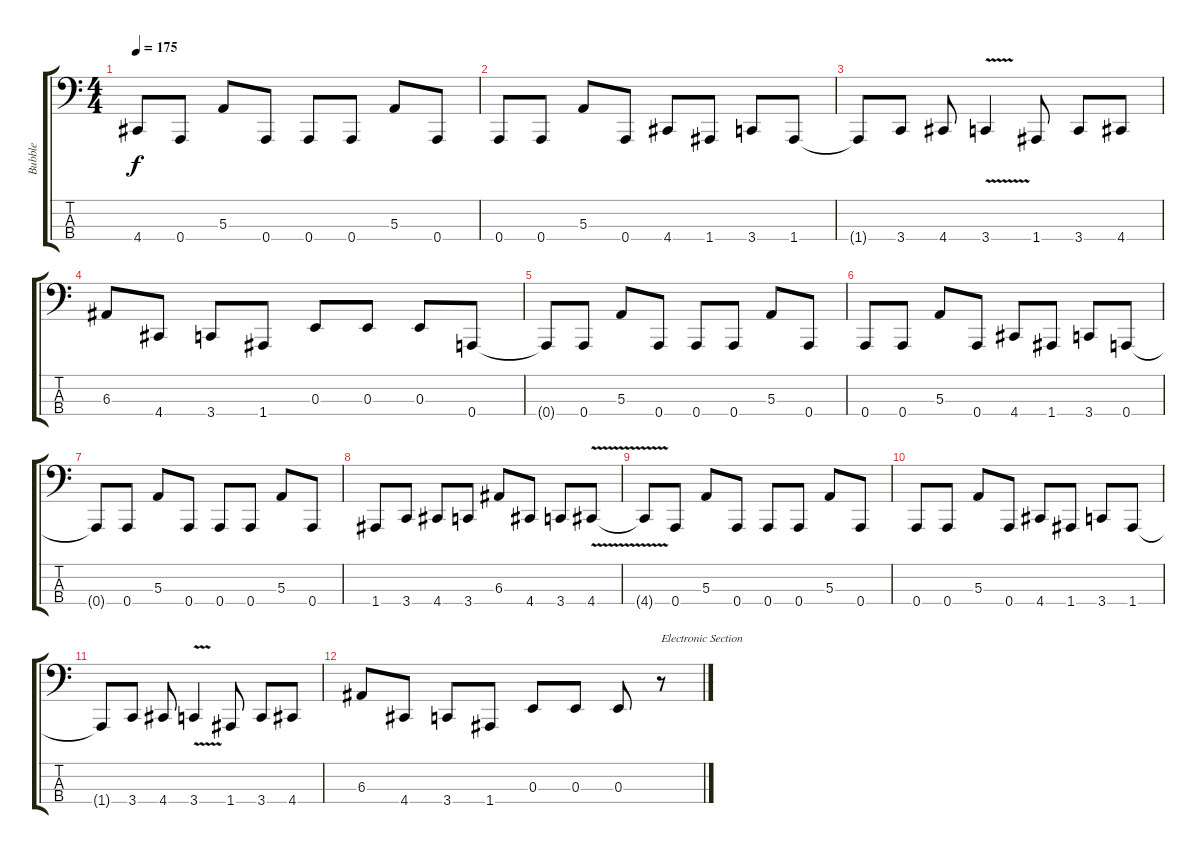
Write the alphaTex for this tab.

\track ("Bubble" "Bubble") {instrument electricbasspick}
\staff {score tabs}
\tuning (D2 A1 E1 A0) {hide}
\ts (4 4)
\tempo 175
\clef f4
\ks c
4.4{t}.8{dy f} 0.4.8 5.3.8 0.4.8 0.4.8 0.4.8 5.3.8 0.4.8 |
0.4.8 0.4.8 5.3.8 0.4.8 4.4.8 1.4.8 3.4.8 1.4.8 |
1.4{t}.8 3.4.8 4.4.8 3.4{v}.4 1.4.8 3.4.8 4.4.8 |
6.3.8 4.4.8 3.4.8 1.4.8 0.3.8 0.3.8 0.3.8 0.4.8 |
0.4{t}.8 0.4.8 5.3.8 0.4.8 0.4.8 0.4.8 5.3.8 0.4.8 |
0.4.8 0.4.8 5.3.8 0.4.8 4.4.8 1.4.8 3.4.8 0.4.8 |
0.4{t}.8 0.4.8 5.3.8 0.4.8 0.4.8 0.4.8 5.3.8 0.4.8 |
1.4.8 3.4.8 4.4.8 3.4.8 6.3.8 4.4.8 3.4.8 4.4{v}.8 |
4.4{t}.8 0.4.8 5.3.8 0.4.8 0.4.8 0.4.8 5.3.8 0.4.8 |
0.4.8 0.4.8 5.3.8 0.4.8 4.4.8 1.4.8 3.4.8 1.4.8 |
1.4{t}.8 3.4.8 4.4.8 3.4{v}.4 1.4.8 3.4.8 4.4.8 |
6.3.8 4.4.8 3.4.8 1.4.8 0.3.8 0.3.8 0.3.8 r.8{txt "Electronic Section"}
